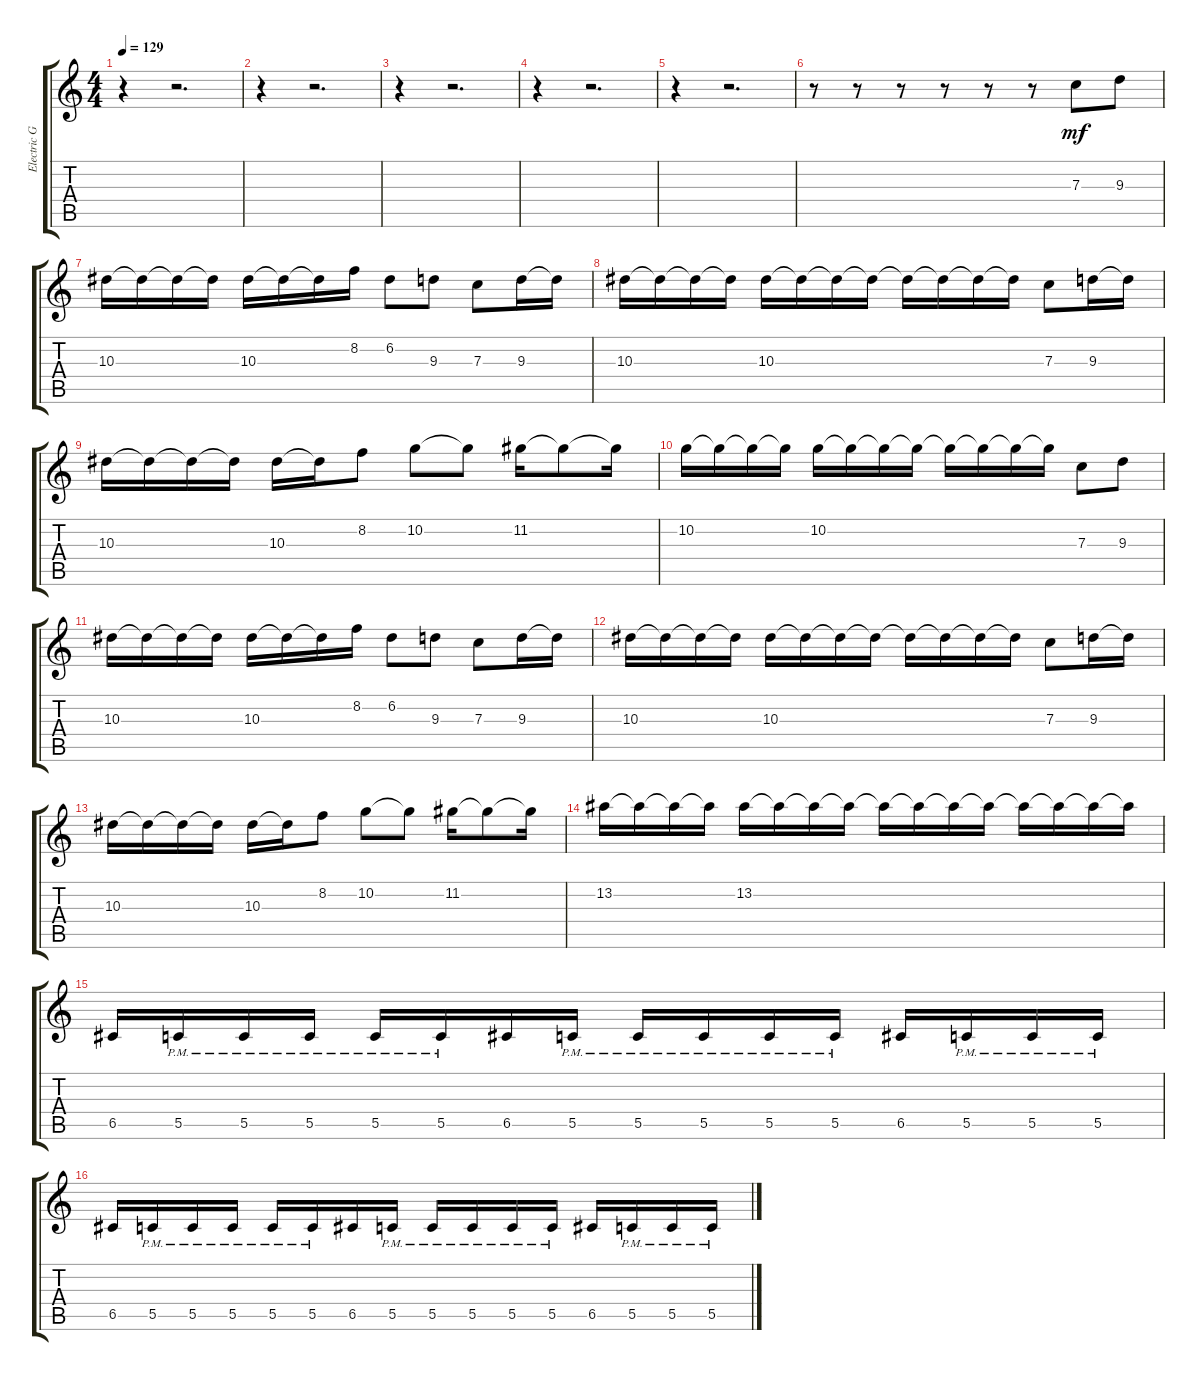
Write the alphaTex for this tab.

\track ("Electric Guitar" "Electric G") {instrument distortionguitar}
\staff {score tabs}
\tuning (D4 A3 F3 C3 G2 C2) {hide}
\ts (4 4)
\tempo 129
\clef g2
\ks c
r.4{dy mf} r.2{d} |
r.4 r.2{d} |
r.4 r.2{d} |
r.4 r.2{d} |
r.4 r.2{d} |
r.8 r.8 r.8 r.8 r.8 r.8 7.3.8 9.3.8 |
10.3.16 10.3{t}.16 10.3{t}.16 10.3{t}.16 10.3.16 10.3{t}.16 10.3{t}.16 8.2.16 6.2.8 9.3.8 7.3.8 9.3.16 9.3{t}.16 |
10.3.16 10.3{t}.16 10.3{t}.16 10.3{t}.16 10.3.16 10.3{t}.16 10.3{t}.16 10.3{t}.16 10.3{t}.16 10.3{t}.16 10.3{t}.16 10.3{t}.16 7.3.8 9.3.16 9.3{t}.16 |
10.3.16 10.3{t}.16 10.3{t}.16 10.3{t}.16 10.3.16 10.3{t}.16 8.2.8 10.2.8 10.2{t}.8 11.2.16 11.2{t}.8 11.2{t}.16 |
10.2.16 10.2{t}.16 10.2{t}.16 10.2{t}.16 10.2.16 10.2{t}.16 10.2{t}.16 10.2{t}.16 10.2{t}.16 10.2{t}.16 10.2{t}.16 10.2{t}.16 7.3.8 9.3.8 |
10.3.16 10.3{t}.16 10.3{t}.16 10.3{t}.16 10.3.16 10.3{t}.16 10.3{t}.16 8.2.16 6.2.8 9.3.8 7.3.8 9.3.16 9.3{t}.16 |
10.3.16 10.3{t}.16 10.3{t}.16 10.3{t}.16 10.3.16 10.3{t}.16 10.3{t}.16 10.3{t}.16 10.3{t}.16 10.3{t}.16 10.3{t}.16 10.3{t}.16 7.3.8 9.3.16 9.3{t}.16 |
10.3.16 10.3{t}.16 10.3{t}.16 10.3{t}.16 10.3.16 10.3{t}.16 8.2.8 10.2.8 10.2{t}.8 11.2.16 11.2{t}.8 11.2{t}.16 |
13.2.16 13.2{t}.16 13.2{t}.16 13.2{t}.16 13.2.16 13.2{t}.16 13.2{t}.16 13.2{t}.16 13.2{t}.16 13.2{t}.16 13.2{t}.16 13.2{t}.16 13.2{t}.16 13.2{t}.16 13.2{t}.16 13.2{t}.16 |
6.5.16 5.5{pm}.16 5.5{pm}.16 5.5{pm}.16 5.5{pm}.16 5.5{pm}.16 6.5.16 5.5{pm}.16 5.5{pm}.16 5.5{pm}.16 5.5{pm}.16 5.5{pm}.16 6.5.16 5.5{pm}.16 5.5{pm}.16 5.5{pm}.16 |
6.5.16 5.5{pm}.16 5.5{pm}.16 5.5{pm}.16 5.5{pm}.16 5.5{pm}.16 6.5.16 5.5{pm}.16 5.5{pm}.16 5.5{pm}.16 5.5{pm}.16 5.5{pm}.16 6.5.16 5.5{pm}.16 5.5{pm}.16 5.5{pm}.16
